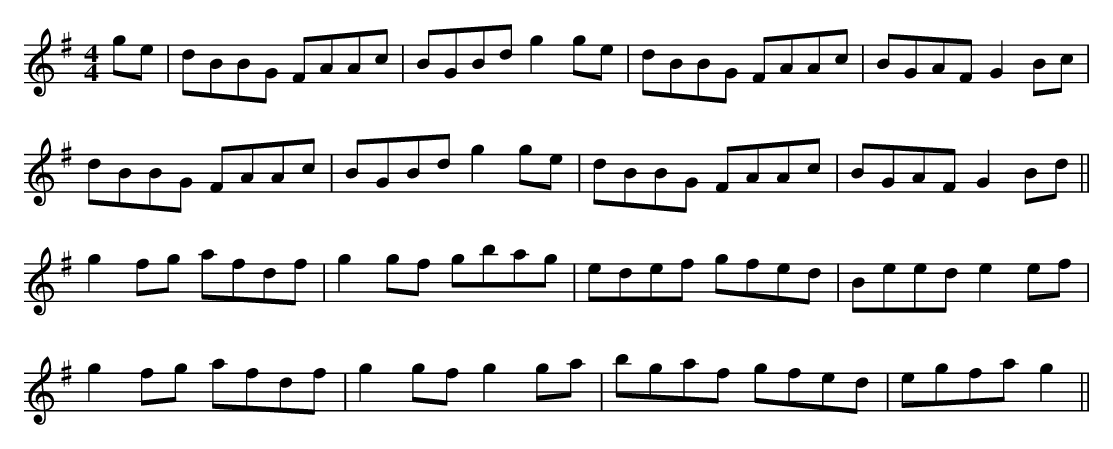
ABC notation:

X:1
M:4/4
K:G
ge|dBBG FAAc|BGBd g2 ge|dBBG FAAc|BGAF G2 Bc|
dBBG FAAc|BGBd g2 ge|dBBG FAAc|BGAF G2 Bd||
g2 fg afdf|g2 gf gbag|edef gfed|Beed e2 ef|
g2 fg afdf|g2 gf g2 ga|bgaf gfed|egfa g2||
